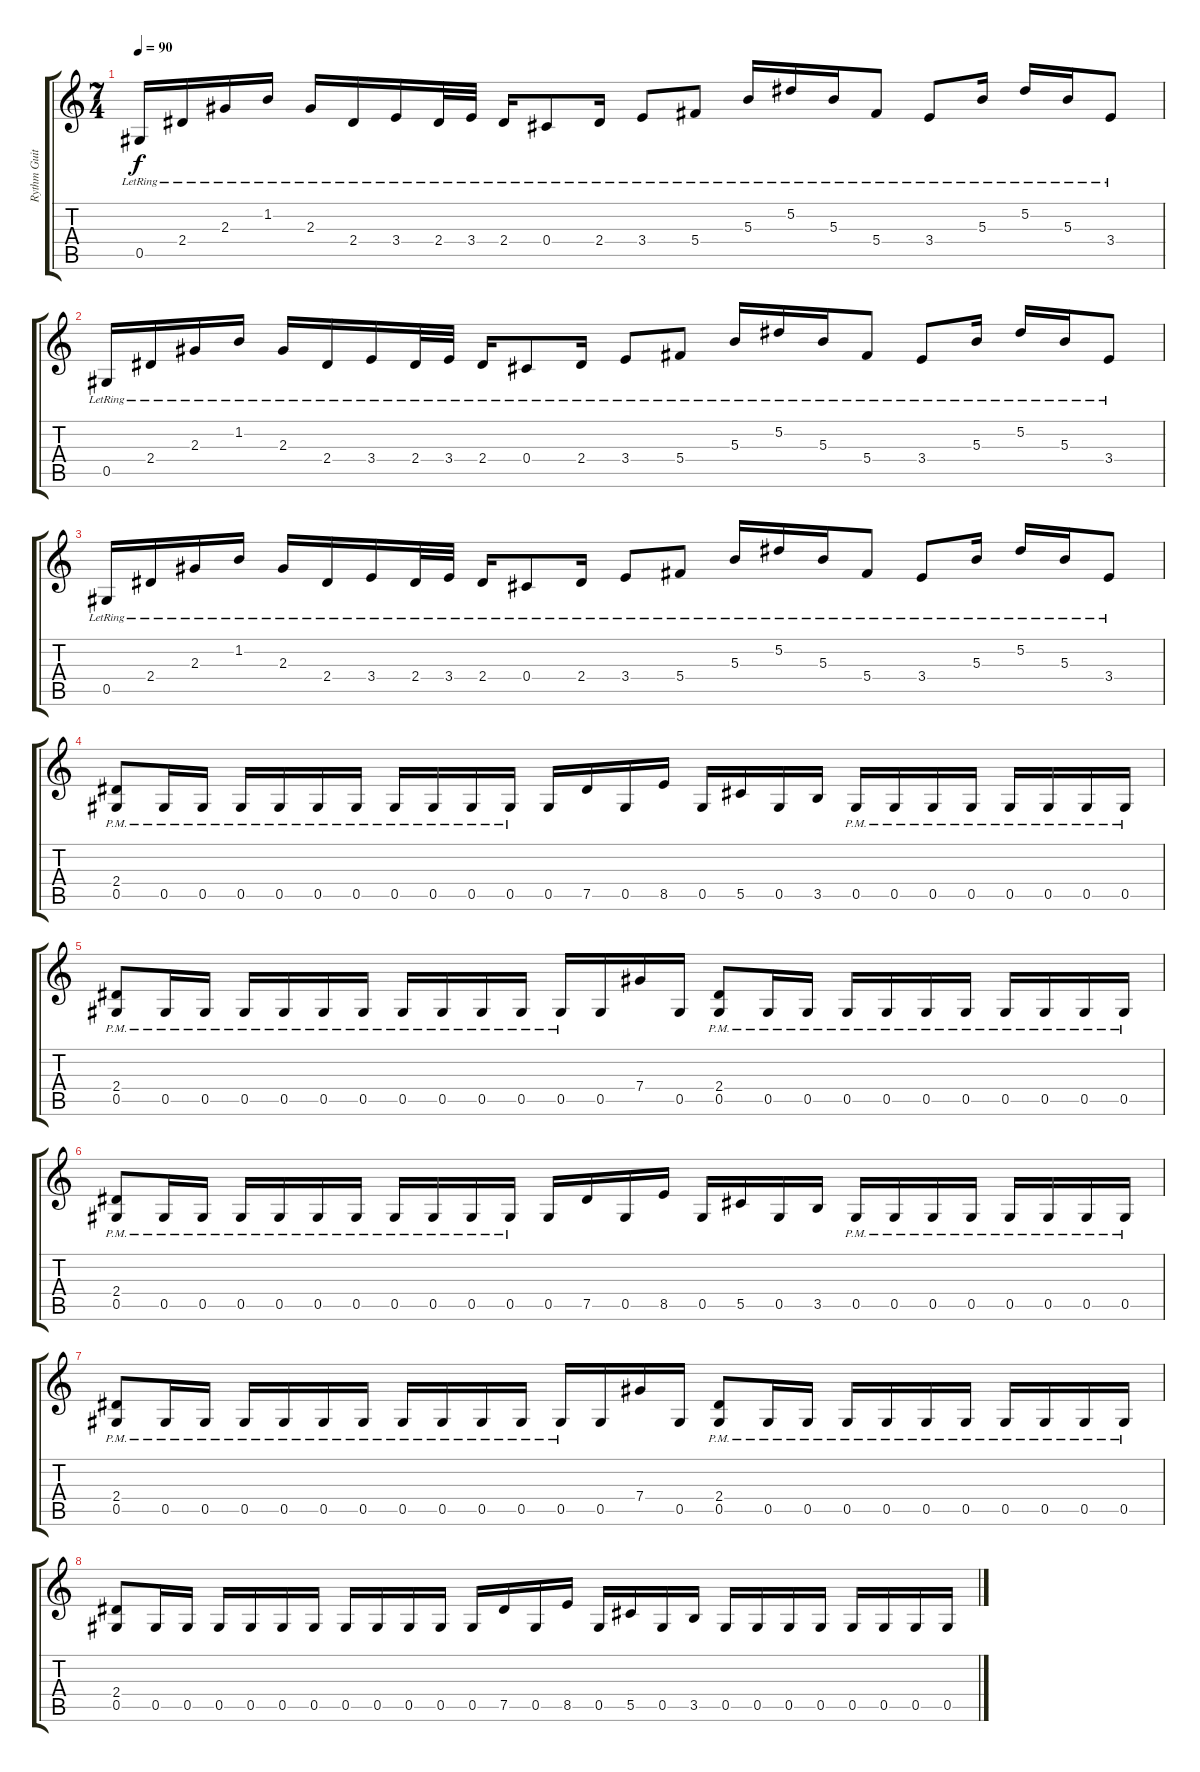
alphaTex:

\track ("Rythm Guitar" "Rythm Guit") {instrument distortionguitar}
\staff {score tabs}
\tuning (Eb4 Bb3 Gb3 Db3 Ab2 Eb2) {hide}
\ts (7 4)
\tempo 90
\clef g2
\ks c
0.5{lr}.16{dy f} 2.4{lr}.16 2.3{lr}.16 1.2{lr}.16 2.3{lr}.16 2.4{lr}.16 3.4{lr}.16 2.4{lr}.32 3.4{lr}.32 2.4{lr}.16 0.4{lr}.8 2.4{lr}.16 3.4{lr}.8 5.4{lr}.8 5.3{lr}.16 5.2{lr}.16 5.3{lr}.16 5.4{lr}.8 3.4{lr}.8 5.3{lr}.16 5.2{lr}.16 5.3{lr}.16 3.4{lr}.8 |
0.5{lr}.16 2.4{lr}.16 2.3{lr}.16 1.2{lr}.16 2.3{lr}.16 2.4{lr}.16 3.4{lr}.16 2.4{lr}.32 3.4{lr}.32 2.4{lr}.16 0.4{lr}.8 2.4{lr}.16 3.4{lr}.8 5.4{lr}.8 5.3{lr}.16 5.2{lr}.16 5.3{lr}.16 5.4{lr}.8 3.4{lr}.8 5.3{lr}.16 5.2{lr}.16 5.3{lr}.16 3.4{lr}.8 |
0.5{lr}.16 2.4{lr}.16 2.3{lr}.16 1.2{lr}.16 2.3{lr}.16 2.4{lr}.16 3.4{lr}.16 2.4{lr}.32 3.4{lr}.32 2.4{lr}.16 0.4{lr}.8 2.4{lr}.16 3.4{lr}.8 5.4{lr}.8 5.3{lr}.16 5.2{lr}.16 5.3{lr}.16 5.4{lr}.8 3.4{lr}.8 5.3{lr}.16 5.2{lr}.16 5.3{lr}.16 3.4{lr}.8 |
(2.4{pm} 0.5{pm}).8{volume 14 instrument distortionguitar} 0.5{pm}.16 0.5{pm}.16 0.5{pm}.16 0.5{pm}.16 0.5{pm}.16 0.5{pm}.16 0.5{pm}.16 0.5{pm}.16 0.5{pm}.16 0.5{pm}.16 0.5.16 7.5.16 0.5.16 8.5.16 0.5.16 5.5.16 0.5.16 3.5.16 0.5{pm}.16 0.5{pm}.16 0.5{pm}.16 0.5{pm}.16 0.5{pm}.16 0.5{pm}.16 0.5{pm}.16 0.5{pm}.16 |
(2.4{pm} 0.5{pm}).8 0.5{pm}.16 0.5{pm}.16 0.5{pm}.16 0.5{pm}.16 0.5{pm}.16 0.5{pm}.16 0.5{pm}.16 0.5{pm}.16 0.5{pm}.16 0.5{pm}.16 0.5{pm}.16 0.5.16 7.4.16 0.5.16 (2.4{pm} 0.5{pm}).8 0.5{pm}.16 0.5{pm}.16 0.5{pm}.16 0.5{pm}.16 0.5{pm}.16 0.5{pm}.16 0.5{pm}.16 0.5{pm}.16 0.5{pm}.16 0.5{pm}.16 |
(2.4{pm} 0.5{pm}).8 0.5{pm}.16 0.5{pm}.16 0.5{pm}.16 0.5{pm}.16 0.5{pm}.16 0.5{pm}.16 0.5{pm}.16 0.5{pm}.16 0.5{pm}.16 0.5{pm}.16 0.5.16 7.5.16 0.5.16 8.5.16 0.5.16 5.5.16 0.5.16 3.5.16 0.5{pm}.16 0.5{pm}.16 0.5{pm}.16 0.5{pm}.16 0.5{pm}.16 0.5{pm}.16 0.5{pm}.16 0.5{pm}.16 |
(2.4{pm} 0.5{pm}).8 0.5{pm}.16 0.5{pm}.16 0.5{pm}.16 0.5{pm}.16 0.5{pm}.16 0.5{pm}.16 0.5{pm}.16 0.5{pm}.16 0.5{pm}.16 0.5{pm}.16 0.5{pm}.16 0.5.16 7.4.16 0.5.16 (2.4{pm} 0.5{pm}).8 0.5{pm}.16 0.5{pm}.16 0.5{pm}.16 0.5{pm}.16 0.5{pm}.16 0.5{pm}.16 0.5{pm}.16 0.5{pm}.16 0.5{pm}.16 0.5{pm}.16 |
(2.4 0.5).8 0.5.16 0.5.16 0.5.16 0.5.16 0.5.16 0.5.16 0.5.16 0.5.16 0.5.16 0.5.16 0.5.16 7.5.16 0.5.16 8.5.16 0.5.16 5.5.16 0.5.16 3.5.16 0.5.16 0.5.16 0.5.16 0.5.16 0.5.16 0.5.16 0.5.16 0.5.16
